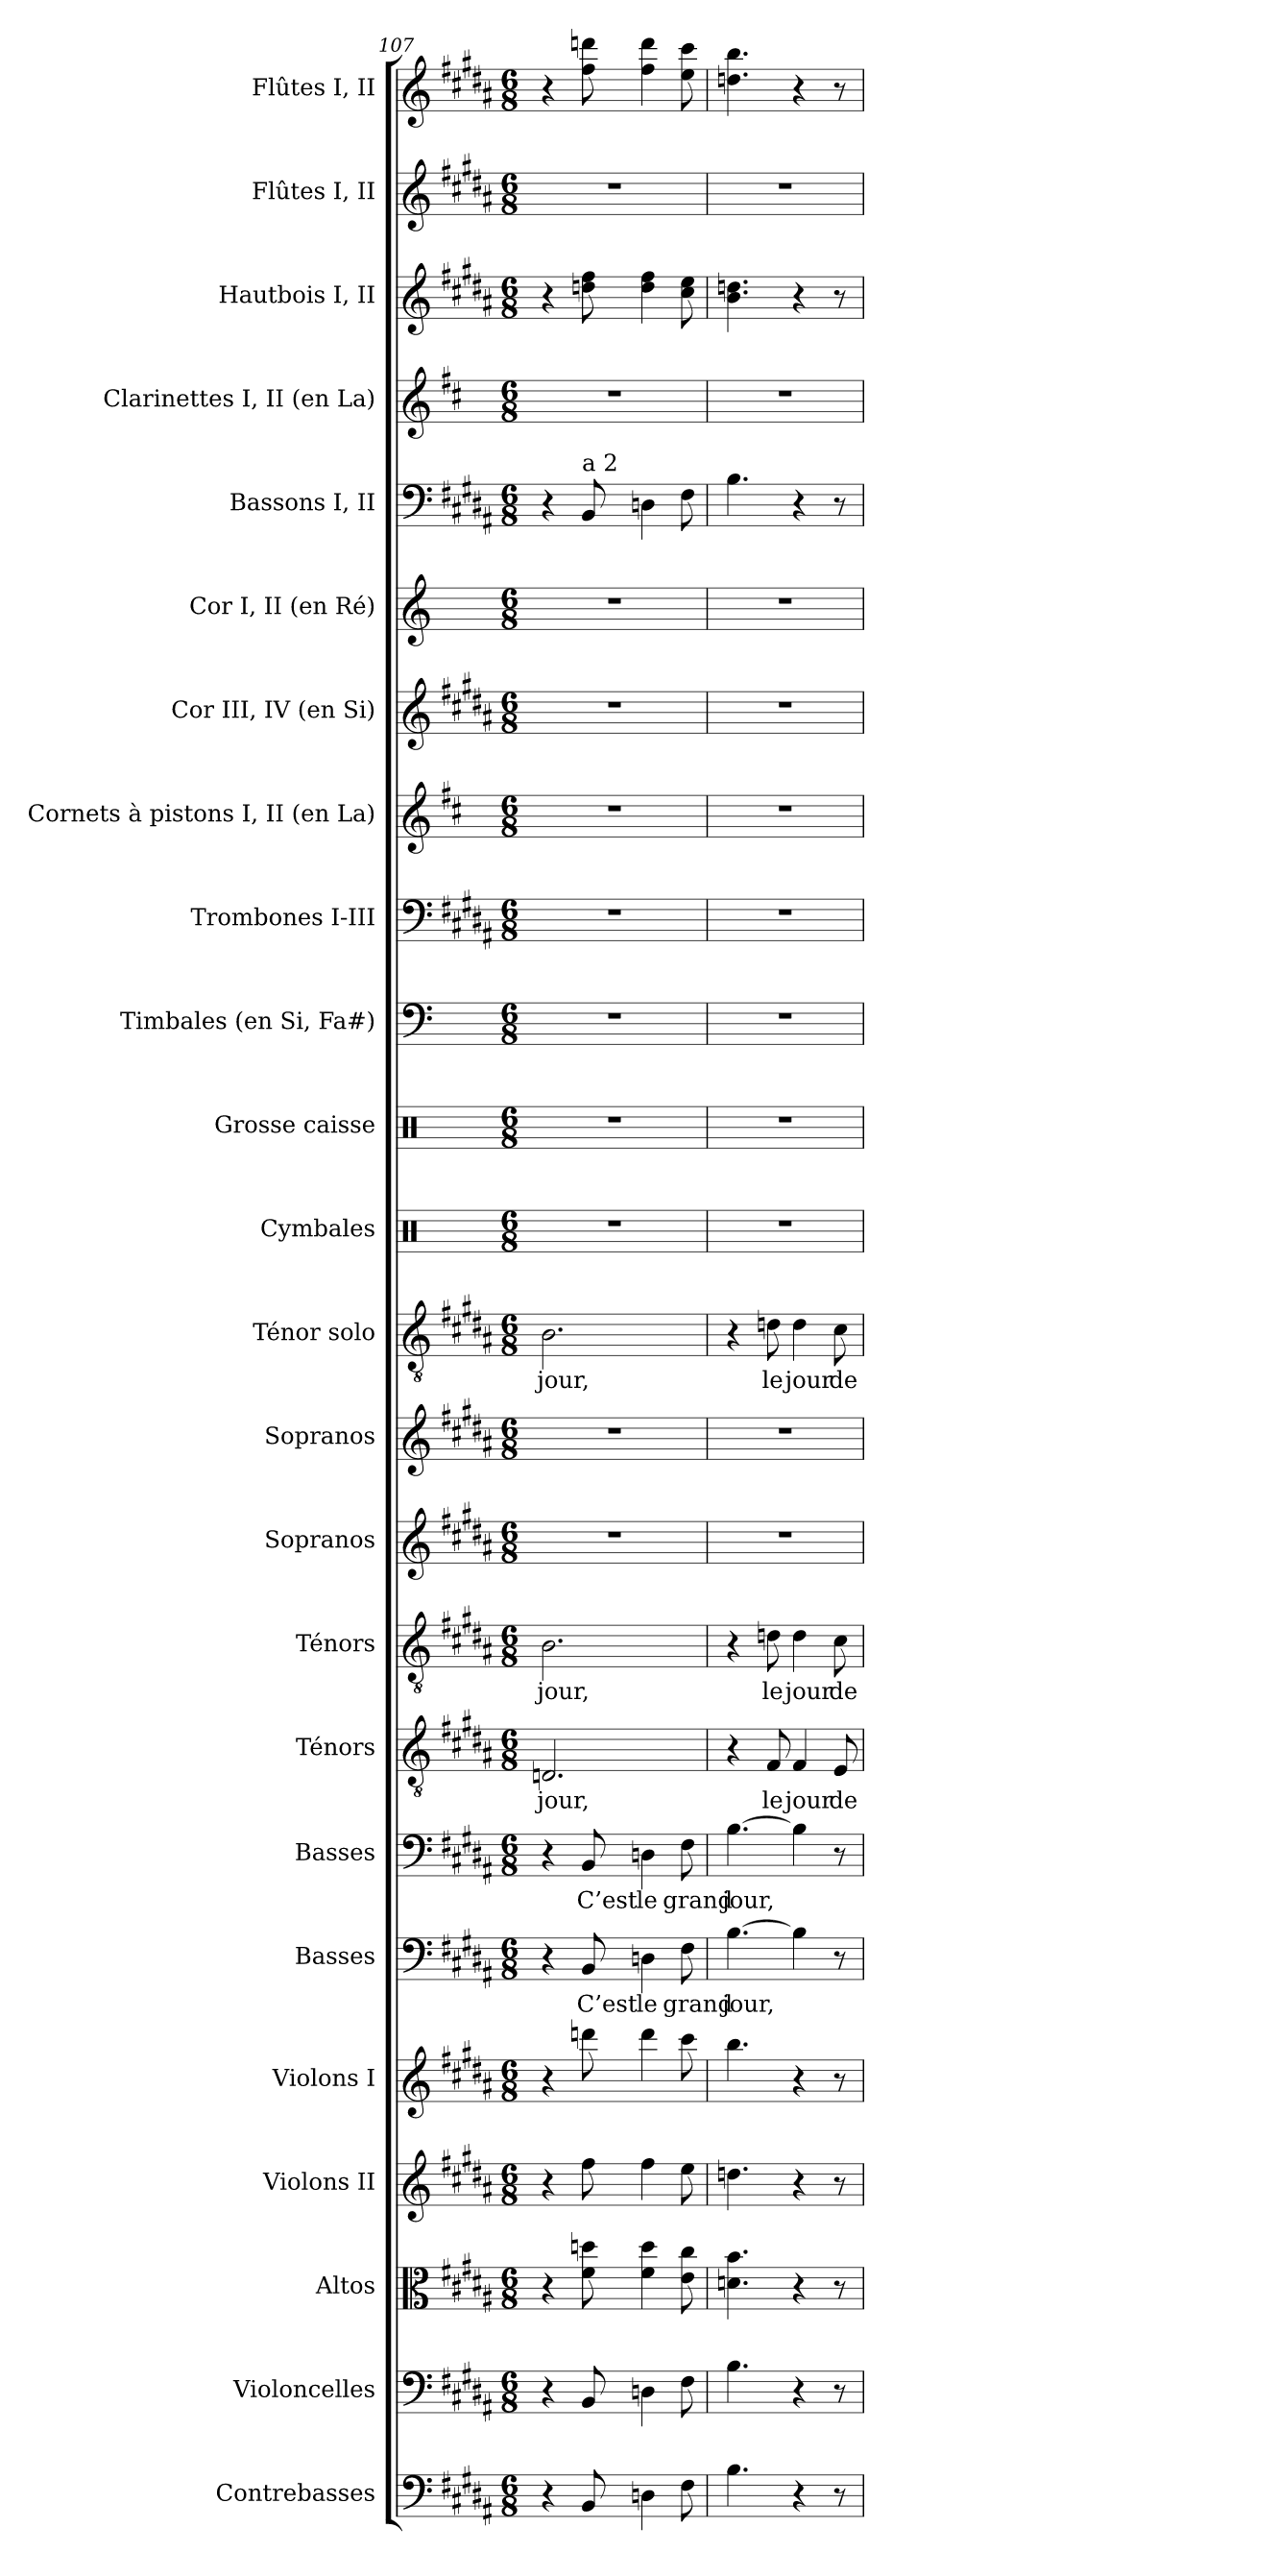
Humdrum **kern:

**kern	**kern	**kern	**kern	**kern	**kern	**text	**kern	**text	**kern	**text	**kern	**text	**kern	**kern	**kern	**text	**kern	**kern	**kern	**kern	**kern	**kern	**kern	**kern	**kern	**kern	**kern	**kern
*part24	*part23	*part22	*part21	*part20	*part19	*part19	*part18	*part18	*part17	*part17	*part16	*part16	*part15	*part14	*part13	*part13	*part12	*part11	*part10	*part9	*part8	*part7	*part6	*part5	*part4	*part3	*part2	*part1
*staff24	*staff23	*staff22	*staff21	*staff20	*staff19	*staff19	*staff18	*staff18	*staff17	*staff17	*staff16	*staff16	*staff15	*staff14	*staff13	*staff13	*staff12	*staff11	*staff10	*staff9	*staff8	*staff7	*staff6	*staff5	*staff4	*staff3	*staff2	*staff1
*I"Contrebasses	*I"Violoncelles	*I"Altos	*I"Violons II	*I"Violons I	*I"Basses	*	*I"Basses	*	*I"Ténors	*	*I"Ténors	*	*I"Sopranos	*I"Sopranos	*I"Ténor solo	*	*I"Cymbales	*I"Grosse caisse	*I"Timbales (en Si, Fa#)	*I"Trombones I-III	*I"Cornets à pistons I, II (en La)	*I"Cor III, IV (en Si)	*I"Cor I, II (en Ré)	*I"Bassons I, II	*I"Clarinettes I, II (en La)	*I"Hautbois I, II	*I"Flûtes I, II	*I"Flûtes I, II
*I'Cb.	*I'Vlles	*I'Altos	*I'Vns II	*I'Vns I	*I'Basses	*	*I'Basses	*	*I'Tén.	*	*I'Tén.	*	*I'Sopr.	*I'Sopr.	*I'Tén. solo	*	*I'Cym.	*I'G. c.	*I'Timb.	*I'Trb.	*I'C.à p. (La)	*I'Cor (Si)	*I'Cor (Ré)	*I'Bns	*I'Cl. (La)	*I'Hb.	*I'Fl.	*I'Fl.
*clefF4	*clefF4	*clefC3	*clefG2	*clefG2	*clefF4	*	*clefF4	*	*clefGv2	*	*clefGv2	*	*clefG2	*clefG2	*clefGv2	*	*clefX	*clefX	*clefF4	*clefF4	*clefG2	*clefG2	*clefG2	*clefF4	*clefG2	*clefG2	*clefG2	*clefG2
*ITrd7c12	*	*	*	*	*	*	*	*	*ITrd7c12	*	*ITrd7c12	*	*	*	*ITrd7c12	*	*	*	*	*	*ITrd2c3	*ITrd8c13	*ITrd6c10	*	*ITrd2c3	*	*	*
*k[f#c#g#d#a#]	*k[f#c#g#d#a#]	*k[f#c#g#d#a#]	*k[f#c#g#d#a#]	*k[f#c#g#d#a#]	*k[f#c#g#d#a#]	*	*k[f#c#g#d#a#]	*	*k[f#c#g#d#a#]	*	*k[f#c#g#d#a#]	*	*k[f#c#g#d#a#]	*k[f#c#g#d#a#]	*k[f#c#g#d#a#]	*	*k[]	*k[]	*k[]	*k[f#c#g#d#a#]	*k[f#c#g#d#a#]	*k[f#c#g#d#a#]	*k[f#c#]	*k[f#c#g#d#a#]	*k[f#c#g#d#a#]	*k[f#c#g#d#a#]	*k[f#c#g#d#a#]	*k[f#c#g#d#a#]
*B:	*B:	*B:	*B:	*B:	*B:	*	*B:	*	*B:	*	*B:	*	*B:	*B:	*B:	*	*C:	*C:	*C:	*B:	*B:	*B:	*D:	*B:	*B:	*B:	*B:	*B:
*M6/8	*M6/8	*M6/8	*M6/8	*M6/8	*M6/8	*	*M6/8	*	*M6/8	*	*M6/8	*	*M6/8	*M6/8	*M6/8	*	*M6/8	*M6/8	*M6/8	*M6/8	*M6/8	*M6/8	*M6/8	*M6/8	*M6/8	*M6/8	*M6/8	*M6/8
=107	=107	=107	=107	=107	=107	=107	=107	=107	=107	=107	=107	=107	=107	=107	=107	=107	=107	=107	=107	=107	=107	=107	=107	=107	=107	=107	=107	=107
!	!	!	!	!	!	!	!	!	!	!LO:LY:b:color=#000000	!	!	!	!	!	!	!	!	!	!	!	!	!	!	!	!	!	!
!	!	!	!	!	!	!	!	!	!	!	!	!LO:LY:b:color=#000000	!LO:N:vis=1	!LO:N:vis=1	!	!	!	!	!	!	!	!	!	!	!	!	!	!
!	!	!	!	!	!	!	!	!	!	!	!	!	!	!	!	!LO:LY:b:color=#000000	!LO:N:vis=1	!LO:N:vis=1	!LO:N:vis=1	!LO:N:vis=1	!LO:N:vis=1	!LO:N:vis=1	!LO:N:vis=1	!	!LO:N:vis=1	!	!LO:N:vis=1	!
4r	4r	4r	4r	4r	4r	.	4r	.	2.DDni/	jour,	2.BBi\	jour,	2.r	2.r	2.BBi\	jour,	2.r	2.r	2.r	2.r	2.r	2.r	2.r	4r	2.r	4r	2.r	4r
!	!	!	!	!	!	!LO:LY:b:color=#000000	!	!	!	!	!	!	!	!	!	!	!	!	!	!	!	!	!	!	!	!	!	!
!	!	!	!	!	!	!	!	!	!	!	!	!	!	!	!	!	!	!	!	!	!	!	!	!LO:TX:a:t=a 2	!	!	!	!
!	!	!	!	!	!	!	!	!LO:LY:b:color=#000000	!	!	!	!	!	!	!	!	!	!	!	!	!	!	!	!	!	!	!	!
8BBBi/	8BBi/	8f#i\ 8ddni	8ff#i\	8dddni\	8BBi/	C’est	8BBi/	C’est	.	.	.	.	.	.	.	.	.	.	.	.	.	.	.	8BBi/	.	8ddni\ 8ff#i	.	8ff#i\ 8dddni
!	!	!	!	!	!	!LO:LY:b:color=#000000	!	!	!	!	!	!	!	!	!	!	!	!	!	!	!	!	!	!	!	!	!	!
!	!	!	!	!	!	!	!	!LO:LY:b:color=#000000	!	!	!	!	!	!	!	!	!	!	!	!	!	!	!	!	!	!	!	!
4DDni\	4Dni\	4f#i\ 4ddi	4ff#i\	4dddi\	4Dni\	le	4Dni\	le	.	.	.	.	.	.	.	.	.	.	.	.	.	.	.	4Dni\	.	4ddi\ 4ff#i	.	4ff#i\ 4dddi
!	!	!	!	!	!	!LO:LY:b:color=#000000	!	!	!	!	!	!	!	!	!	!	!	!	!	!	!	!	!	!	!	!	!	!
!	!	!	!	!	!	!	!	!LO:LY:b:color=#000000	!	!	!	!	!	!	!	!	!	!	!	!	!	!	!	!	!	!	!	!
8FF#i\	8F#i\	8ei\ 8cc#i	8eei\	8ccc#i\	8F#i\	grand	8F#i\	grand	.	.	.	.	.	.	.	.	.	.	.	.	.	.	.	8F#i\	.	8cc#i\ 8eei	.	8eei\ 8ccc#i
=108	=108	=108	=108	=108	=108	=108	=108	=108	=108	=108	=108	=108	=108	=108	=108	=108	=108	=108	=108	=108	=108	=108	=108	=108	=108	=108	=108	=108
!	!	!	!	!	!	!LO:LY:b:color=#000000	!	!	!	!	!	!	!	!	!	!	!	!	!	!	!	!	!	!	!	!	!	!
!	!	!	!	!	!	!	!	!LO:LY:b:color=#000000	!	!	!	!	!LO:N:vis=1	!LO:N:vis=1	!	!	!LO:N:vis=1	!LO:N:vis=1	!LO:N:vis=1	!LO:N:vis=1	!LO:N:vis=1	!LO:N:vis=1	!LO:N:vis=1	!	!LO:N:vis=1	!	!LO:N:vis=1	!
4.BBi\	4.Bi\	4.dni\ 4.bi	4.ddni\	4.bbi\	[>4.Bi\	jour,	[>4.Bi\	jour,	4r	.	4r	.	2.r	2.r	4r	.	2.r	2.r	2.r	2.r	2.r	2.r	2.r	4.Bi\	2.r	4.bi\ 4.ddni	2.r	4.ddni\ 4.bbi
!	!	!	!	!	!	!	!	!	!	!LO:LY:b:color=#000000	!	!	!	!	!	!	!	!	!	!	!	!	!	!	!	!	!	!
!	!	!	!	!	!	!	!	!	!	!	!	!LO:LY:b:color=#000000	!	!	!	!	!	!	!	!	!	!	!	!	!	!	!	!
!	!	!	!	!	!	!	!	!	!	!	!	!	!	!	!	!LO:LY:b:color=#000000	!	!	!	!	!	!	!	!	!	!	!	!
.	.	.	.	.	.	.	.	.	8FF#i/	le	8Dni\	le	.	.	8Dni\	le	.	.	.	.	.	.	.	.	.	.	.	.
!	!	!	!	!	!	!	!	!	!	!LO:LY:b:color=#000000	!	!	!	!	!	!	!	!	!	!	!	!	!	!	!	!	!	!
!	!	!	!	!	!	!	!	!	!	!	!	!LO:LY:b:color=#000000	!	!	!	!	!	!	!	!	!	!	!	!	!	!	!	!
!	!	!	!	!	!	!	!	!	!	!	!	!	!	!	!	!LO:LY:b:color=#000000	!	!	!	!	!	!	!	!	!	!	!	!
4r	4r	4r	4r	4r	4Bi\]	.	4Bi\]	.	4FF#i/	jour	4Di\	jour	.	.	4Di\	jour	.	.	.	.	.	.	.	4r	.	4r	.	4r
!	!	!	!	!	!	!	!	!	!	!LO:LY:b:color=#000000	!	!	!	!	!	!	!	!	!	!	!	!	!	!	!	!	!	!
!	!	!	!	!	!	!	!	!	!	!	!	!LO:LY:b:color=#000000	!	!	!	!	!	!	!	!	!	!	!	!	!	!	!	!
!	!	!	!	!	!	!	!	!	!	!	!	!	!	!	!	!LO:LY:b:color=#000000	!	!	!	!	!	!	!	!	!	!	!	!
8r	8r	8r	8r	8r	8r	.	8r	.	8EEi/	de	8C#i\	de	.	.	8C#i\	de	.	.	.	.	.	.	.	8r	.	8r	.	8r
=	=	=	=	=	=	=	=	=	=	=	=	=	=	=	=	=	=	=	=	=	=	=	=	=	=	=	=	=
*-	*-	*-	*-	*-	*-	*-	*-	*-	*-	*-	*-	*-	*-	*-	*-	*-	*-	*-	*-	*-	*-	*-	*-	*-	*-	*-	*-	*-
